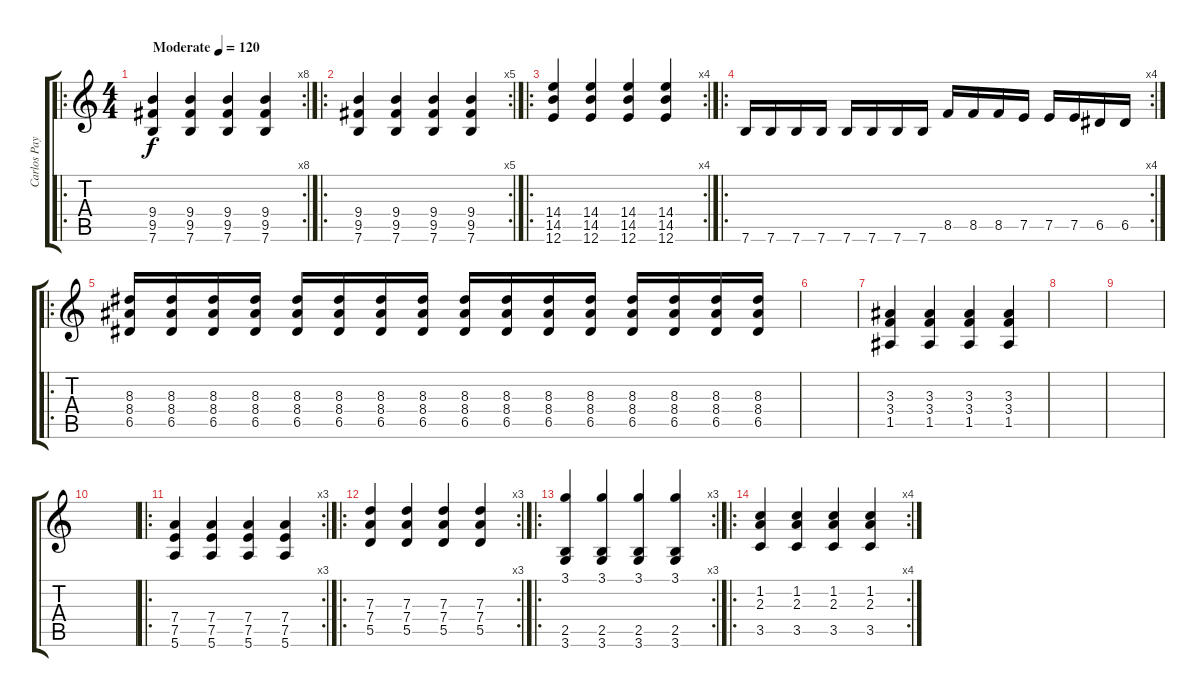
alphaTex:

\track ("Carlos Payan" "Carlos Pay") {instrument distortionguitar}
\staff {score tabs}
\tuning (E4 B3 G3 D3 A2 E2) {hide}
\ro
\rc 8
\ts (4 4)
\tempo (120 "Moderate")
\clef g2
\ks c
(9.4 9.5 7.6).4{dy f instrument distortionguitar} (9.4 9.5 7.6).4 (9.4 9.5 7.6).4 (9.4 9.5 7.6).4 |
\ro
\rc 5
(9.4 9.5 7.6).4 (9.4 9.5 7.6).4 (9.4 9.5 7.6).4 (9.4 9.5 7.6).4 |
\ro
\rc 4
(14.4 14.5 12.6).4 (14.4 14.5 12.6).4 (14.4 14.5 12.6).4 (14.4 14.5 12.6).4 |
\ro
\rc 4
7.6.16 7.6.16 7.6.16 7.6.16 7.6.16 7.6.16 7.6.16 7.6.16 8.5.16 8.5.16 8.5.16 7.5.16 7.5.16 7.5.16 6.5.16 6.5.16 |
\ro
(8.3 8.4 6.5).16 (8.3 8.4 6.5).16 (8.3 8.4 6.5).16 (8.3 8.4 6.5).16 (8.3 8.4 6.5).16 (8.3 8.4 6.5).16 (8.3 8.4 6.5).16 (8.3 8.4 6.5).16 (8.3 8.4 6.5).16 (8.3 8.4 6.5).16 (8.3 8.4 6.5).16 (8.3 8.4 6.5).16 (8.3 8.4 6.5).16 (8.3 8.4 6.5).16 (8.3 8.4 6.5).16 (8.3 8.4 6.5).16 |
|
(3.3 3.4 1.5).4 (3.3 3.4 1.5).4 (3.3 3.4 1.5).4 (3.3 3.4 1.5).4 |
|
|
|
\ro
\rc 3
(7.4 7.5 5.6).4 (7.4 7.5 5.6).4 (7.4 7.5 5.6).4 (7.4 7.5 5.6).4 |
\ro
\rc 3
(7.3 7.4 5.5).4 (7.3 7.4 5.5).4 (7.3 7.4 5.5).4 (7.3 7.4 5.5).4 |
\ro
\rc 3
(3.1 2.5 3.6).4 (3.1 2.5 3.6).4 (3.1 2.5 3.6).4 (3.1 2.5 3.6).4 |
\ro
\rc 4
(1.2 2.3 3.5).4 (1.2 2.3 3.5).4 (1.2 2.3 3.5).4 (1.2 2.3 3.5).4
